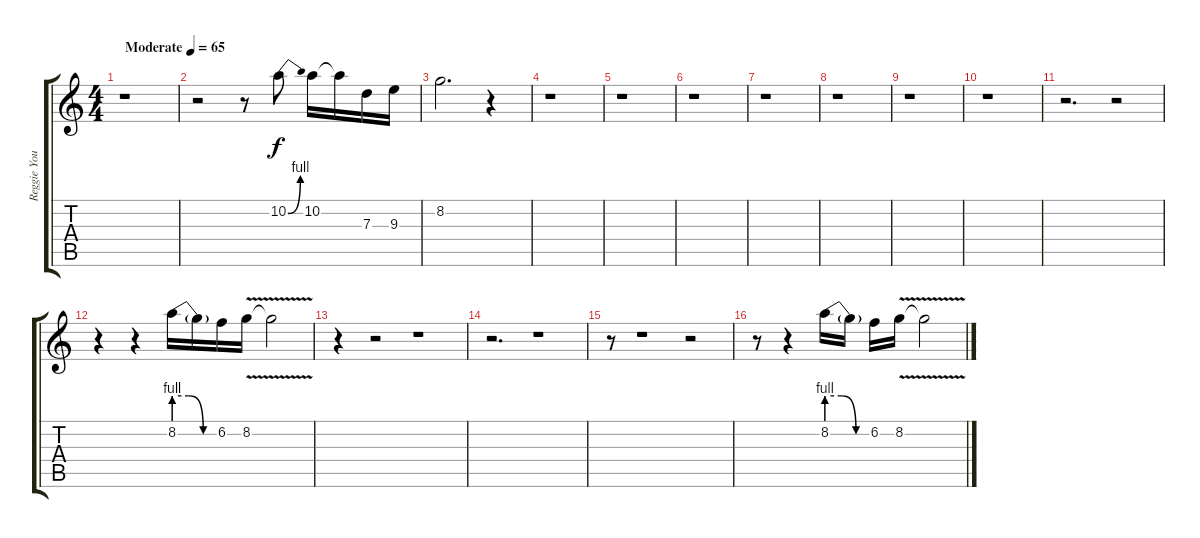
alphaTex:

\track ("Reggie Young - Acoustic Guitar" "Reggie You") {instrument acousticguitarsteel}
\staff {score tabs}
\tuning (E4 B3 G3 D3 A2 E2) {hide}
\ts (4 4)
\tempo (65 "Moderate")
\clef g2
\ks c
r.1{dy f instrument acousticguitarsteel} |
r.2 r.8 10.2{be (bend 0 0 60 4)}.8 10.2.16 10.2{t}.16 7.3.16 9.3.16 |
8.2.2{d} r.4 |
r.1 |
r.1 |
r.1 |
r.1 |
r.1 |
r.1 |
r.1 |
r.2{d} r.2 |
r.4 r.4 8.2{be (custom 0 4 20 4 40 0 60 0)}.16 8.2{t}.16 6.2.16 8.2{v}.16 8.2{v t}.2 |
r.4 r.2 r.1 |
r.2{d} r.1 |
r.8 r.1 r.2 |
r.8 r.4 8.2{be (custom 0 4 20 4 40 0 60 0)}.16 8.2{t}.16 6.2.16 8.2{v}.16 8.2{v t}.2
